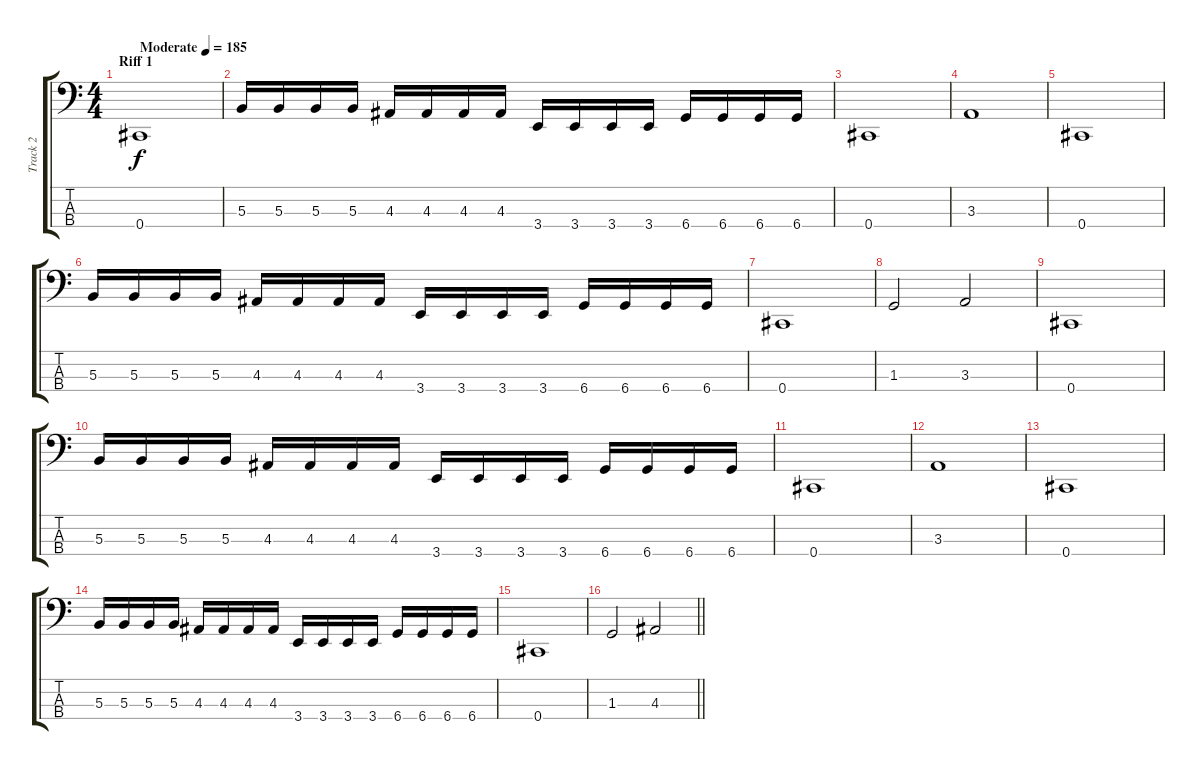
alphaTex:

\track ("Track 2" "Track 2") {instrument electricbasspick}
\staff {score tabs}
\tuning (E2 B1 Gb1 Db1) {hide}
\ts (4 4)
\section ("" "Riff 1")
\tempo (185 "Moderate")
\clef f4
\ks c
0.4.1{dy f instrument electricbasspick} |
5.3.16 5.3.16 5.3.16 5.3.16 4.3.16 4.3.16 4.3.16 4.3.16 3.4.16 3.4.16 3.4.16 3.4.16 6.4.16 6.4.16 6.4.16 6.4.16 |
0.4.1 |
3.3.1 |
0.4.1 |
5.3.16 5.3.16 5.3.16 5.3.16 4.3.16 4.3.16 4.3.16 4.3.16 3.4.16 3.4.16 3.4.16 3.4.16 6.4.16 6.4.16 6.4.16 6.4.16 |
0.4.1 |
1.3.2 3.3.2 |
0.4.1 |
5.3.16 5.3.16 5.3.16 5.3.16 4.3.16 4.3.16 4.3.16 4.3.16 3.4.16 3.4.16 3.4.16 3.4.16 6.4.16 6.4.16 6.4.16 6.4.16 |
0.4.1 |
3.3.1 |
0.4.1 |
5.3.16 5.3.16 5.3.16 5.3.16 4.3.16 4.3.16 4.3.16 4.3.16 3.4.16 3.4.16 3.4.16 3.4.16 6.4.16 6.4.16 6.4.16 6.4.16 |
0.4.1 |
\barLineRight lightlight
1.3.2 4.3.2
